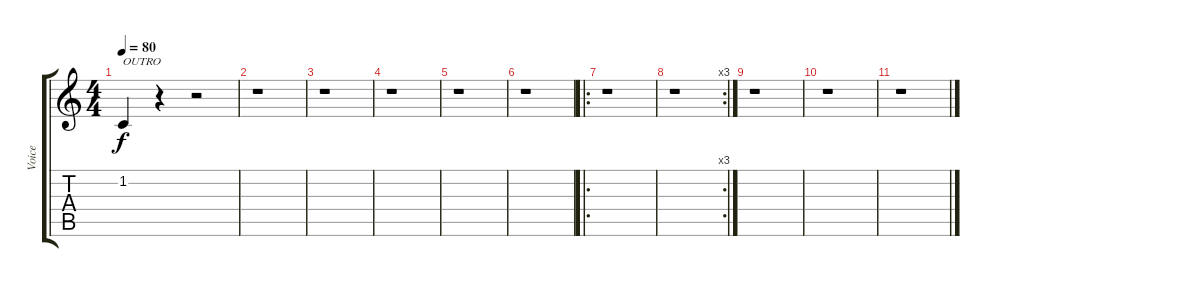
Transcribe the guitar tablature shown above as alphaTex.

\track ("Voice" "Voice") {instrument voiceoohs}
\staff {score tabs}
\tuning (E4 B3 G3 D3 A2 E2) {hide}
\ts (4 4)
\tempo 80
\clef g2
\ks c
1.2{t}.4{txt "OUTRO" dy f} r.4 r.2 |
r.1 |
r.1 |
r.1 |
r.1 |
r.1 |
\ro
r.1 |
\rc 3
r.1 |
r.1 |
r.1 |
r.1
